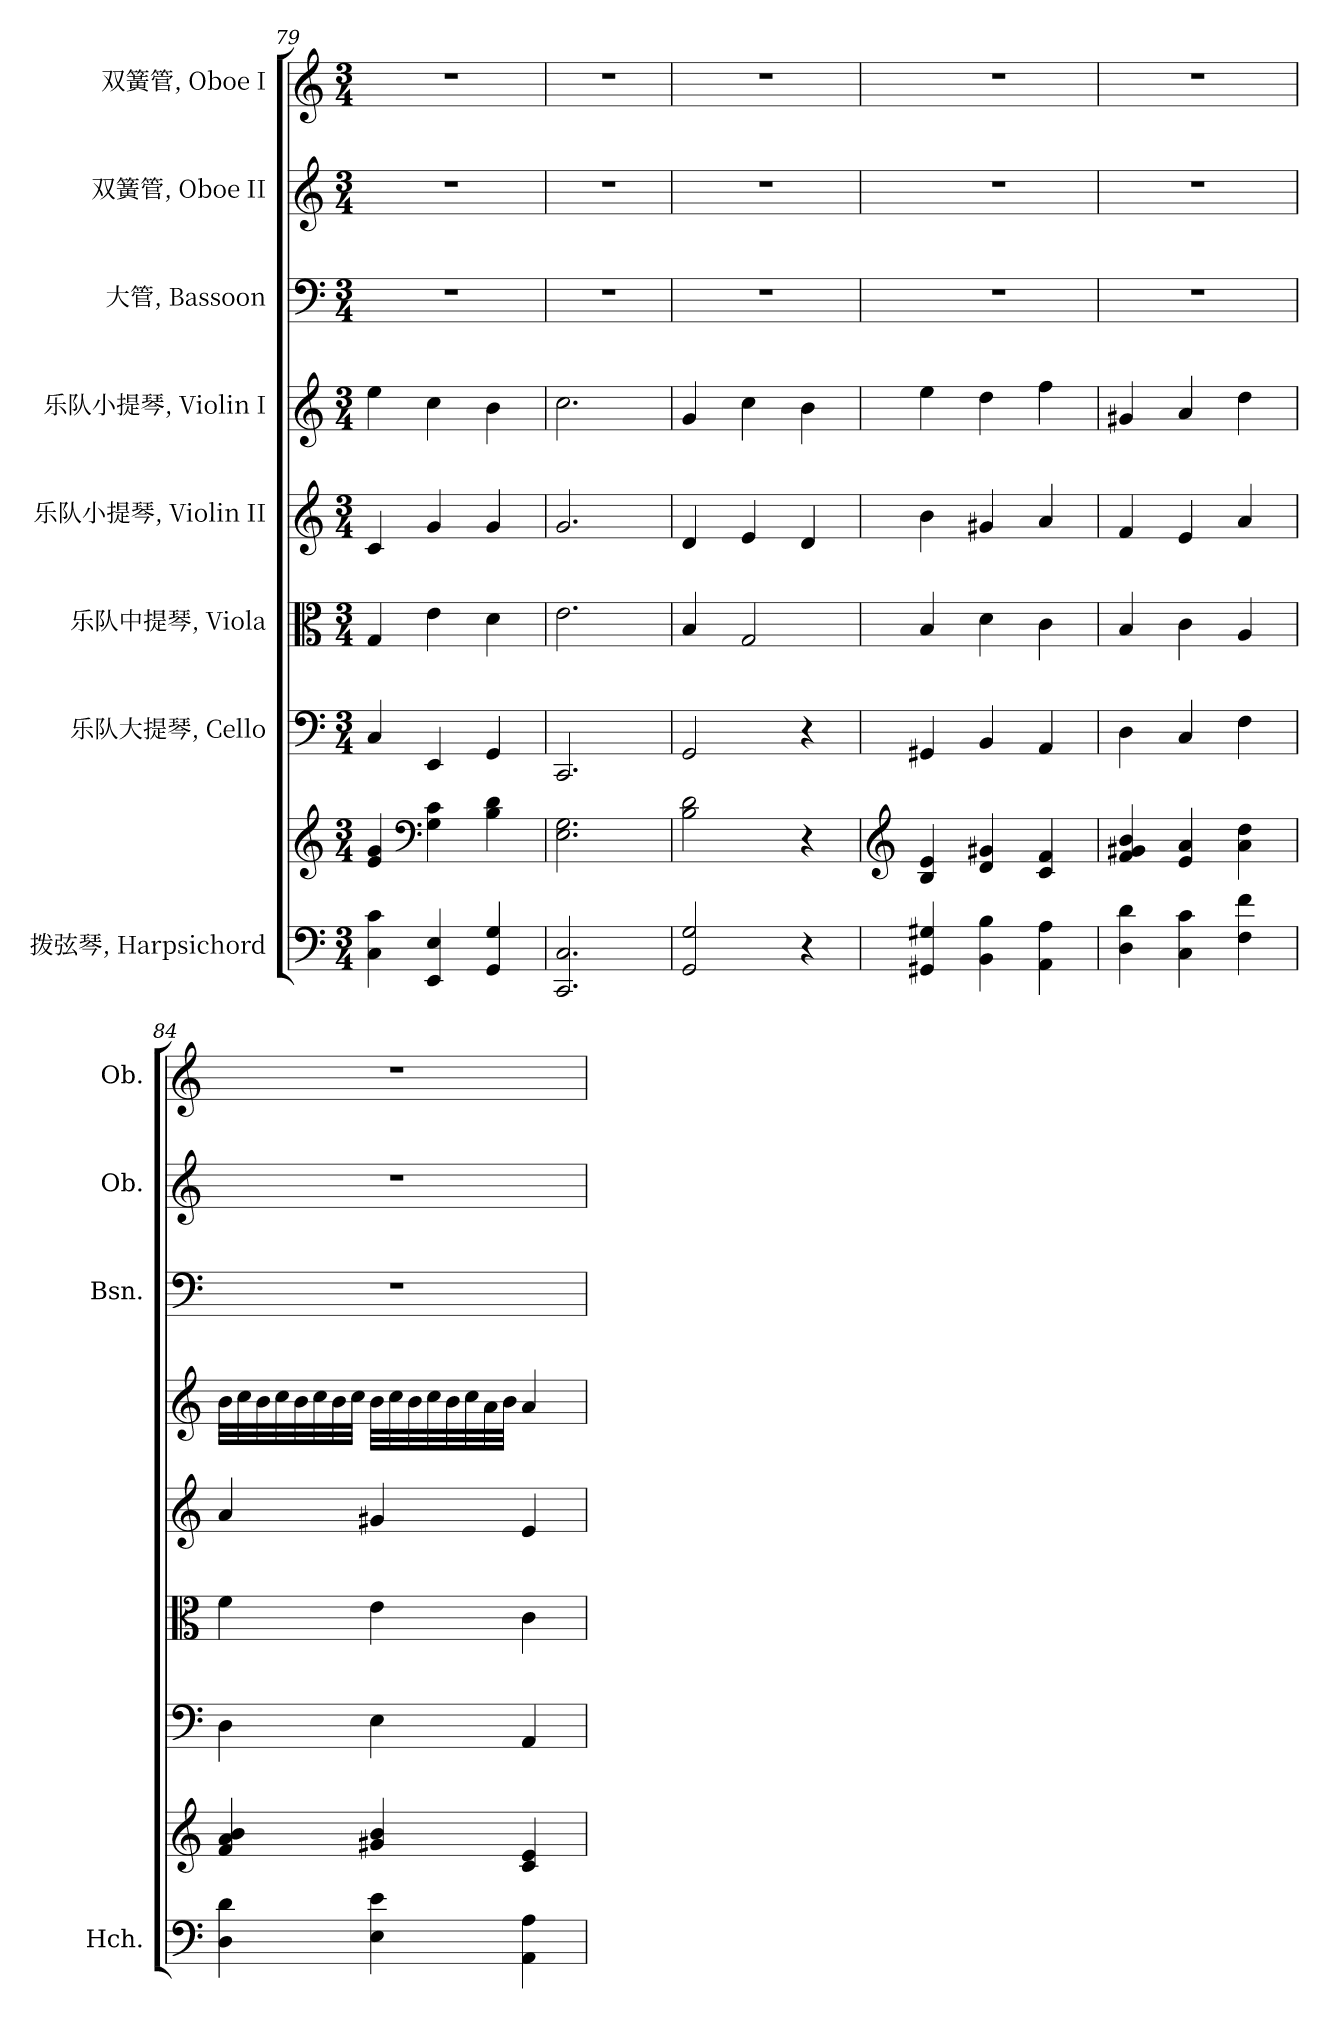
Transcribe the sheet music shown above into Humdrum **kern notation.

**kern	**kern	**kern	**kern	**kern	**kern	**kern	**kern	**kern
*part8	*part8	*part7	*part6	*part5	*part4	*part3	*part2	*part1
*staff9	*staff8	*staff7	*staff6	*staff5	*staff4	*staff3	*staff2	*staff1
*I"拨弦琴, Harpsichord	*	*I"乐队大提琴, Cello	*I"乐队中提琴, Viola	*I"乐队小提琴, Violin II	*I"乐队小提琴, Violin I	*I"大管, Bassoon	*I"双簧管, Oboe II	*I"双簧管, Oboe I
*I'Hch.	*	*	*	*	*	*I'Bsn.	*I'Ob.	*I'Ob.
*clefF4	*clefG2	*clefF4	*clefC3	*clefG2	*clefG2	*clefF4	*clefG2	*clefG2
*k[]	*k[]	*k[]	*k[]	*k[]	*k[]	*k[]	*k[]	*k[]
*M3/4	*M3/4	*M3/4	*M3/4	*M3/4	*M3/4	*M3/4	*M3/4	*M3/4
=79	=79	=79	=79	=79	=79	=79	=79	=79
4C\ 4c\	4e/ 4g/	4C/	4G/	4c/	4ee\	2.r	2.r	2.r
*	*clefF4	*	*	*	*	*	*	*
4EE/ 4E/	4G\ 4c\	4EE/	4e\	4g/	4cc\	.	.	.
4GG/ 4G/	4B\ 4d\	4GG/	4d\	4g/	4b\	.	.	.
=80	=80	=80	=80	=80	=80	=80	=80	=80
2.CC/ 2.C/	2.E\ 2.G\	2.CC/	2.e\	2.g/	2.cc\	2.r	2.r	2.r
=81	=81	=81	=81	=81	=81	=81	=81	=81
2GG/ 2G/	2B\ 2d\	2GG/	4B/	4d/	4g/	2.r	2.r	2.r
.	.	.	2G/	4e/	4cc\	.	.	.
4r	4r	4r	.	4d/	4b\	.	.	.
=82	=82	=82	=82	=82	=82	=82	=82	=82
*	*clefG2	*	*	*	*	*	*	*
4GG#X/ 4G#X/	4B/ 4e/	4GG#X/	4B/	4b\	4ee\	2.r	2.r	2.r
4BB\ 4B\	4d/ 4g#X/	4BB/	4d\	4g#X/	4dd\	.	.	.
4AA\ 4A\	4c/ 4f/	4AA/	4c\	4a/	4ff\	.	.	.
=83	=83	=83	=83	=83	=83	=83	=83	=83
4D\ 4d\	4f/ 4g#X/ 4b/	4D\	4B/	4f/	4g#X/	2.r	2.r	2.r
4C\ 4c\	4e/ 4a/	4C/	4c\	4e/	4a/	.	.	.
4F\ 4f\	4a\ 4dd\	4F\	4A/	4a/	4dd\	.	.	.
!!LO:PB:g=z
=84	=84	=84	=84	=84	=84	=84	=84	=84
4D\ 4d\	4f/ 4a/ 4b/	4D\	4f\	4a/	32b\LLL	2.r	2.r	2.r
.	.	.	.	.	32cc\	.	.	.
.	.	.	.	.	32b\	.	.	.
.	.	.	.	.	32cc\	.	.	.
.	.	.	.	.	32b\	.	.	.
.	.	.	.	.	32cc\	.	.	.
.	.	.	.	.	32b\	.	.	.
.	.	.	.	.	32cc\JJJ	.	.	.
4E\ 4e\	4g#X/ 4b/	4E\	4e\	4g#X/	32b\LLL	.	.	.
.	.	.	.	.	32cc\	.	.	.
.	.	.	.	.	32b\	.	.	.
.	.	.	.	.	32cc\	.	.	.
.	.	.	.	.	32b\	.	.	.
.	.	.	.	.	32cc\	.	.	.
.	.	.	.	.	32a\	.	.	.
.	.	.	.	.	32b\JJJ	.	.	.
4AA\ 4A\	4c/ 4e/	4AA/	4c\	4e/	4a/	.	.	.
=	=	=	=	=	=	=	=	=
*-	*-	*-	*-	*-	*-	*-	*-	*-
